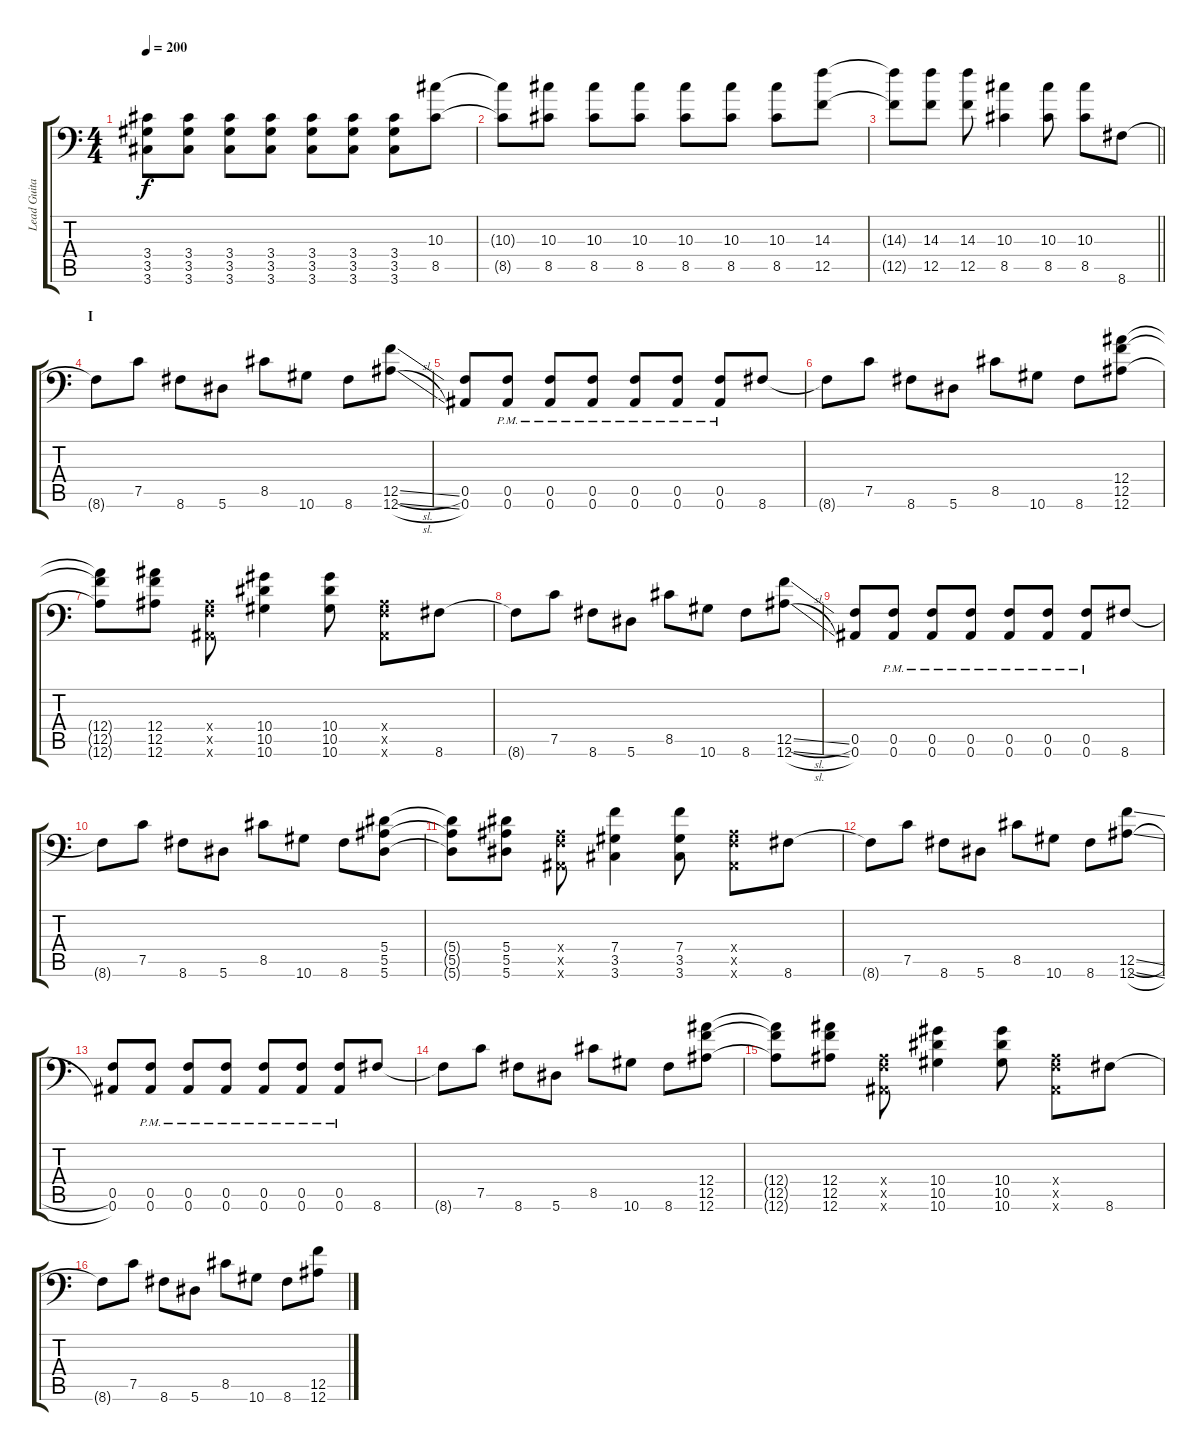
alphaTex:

\track ("Lead Guitar: Michael Bujaki" "Lead Guita") {instrument overdrivenguitar}
\staff {score tabs}
\tuning (C4 G3 Eb3 Bb2 F2 Bb1) {hide}
\ts (4 4)
\tempo 200
\clef f4
\ks c
(3.4{t} 3.5{t} 3.6{t}).8{dy f} (3.4 3.5 3.6).8 (3.4 3.5 3.6).8 (3.4 3.5 3.6).8 (3.4 3.5 3.6).8 (3.4 3.5 3.6).8 (3.4 3.5 3.6).8 (10.3 8.5).8 |
(10.3{t} 8.5{t}).8 (10.3 8.5).8 (10.3 8.5).8 (10.3 8.5).8 (10.3 8.5).8 (10.3 8.5).8 (10.3 8.5).8 (14.3 12.5).8 |
\barLineRight lightlight
(14.3{t} 12.5{t}).8 (14.3 12.5).8 (14.3 12.5).8 (10.3 8.5).4 (10.3 8.5).8 (10.3 8.5).8 8.6.8 |
\section ("" "I")
8.6{t}.8 7.5.8 8.6.8 5.6.8 8.5.8 10.6.8 8.6.8 (12.5{sl} 12.6{sl}).8 |
(0.5 0.6).8 (0.5{pm} 0.6{pm}).8 (0.5{pm} 0.6{pm}).8 (0.5{pm} 0.6{pm}).8 (0.5{pm} 0.6{pm}).8 (0.5{pm} 0.6{pm}).8 (0.5{pm} 0.6{pm}).8 8.6.8 |
8.6{t}.8 7.5.8 8.6.8 5.6.8 8.5.8 10.6.8 8.6.8 (12.4 12.5 12.6).8 |
(12.4{t} 12.5{t} 12.6{t}).8 (12.4 12.5 12.6).8 (0.4{x} 0.5{x} 0.6{x}).8 (10.4 10.5 10.6).4 (10.4 10.5 10.6).8 (0.4{x} 0.5{x} 0.6{x}).8 8.6.8 |
8.6{t}.8 7.5.8 8.6.8 5.6.8 8.5.8 10.6.8 8.6.8 (12.5{sl} 12.6{sl}).8 |
(0.5 0.6).8 (0.5{pm} 0.6{pm}).8 (0.5{pm} 0.6{pm}).8 (0.5{pm} 0.6{pm}).8 (0.5{pm} 0.6{pm}).8 (0.5{pm} 0.6{pm}).8 (0.5{pm} 0.6{pm}).8 8.6.8 |
8.6{t}.8 7.5.8 8.6.8 5.6.8 8.5.8 10.6.8 8.6.8 (5.4 5.5 5.6).8 |
(5.4{t} 5.5{t} 5.6{t}).8 (5.4 5.5 5.6).8 (0.4{x} 0.5{x} 0.6{x}).8 (7.4 3.5 3.6).4 (7.4 3.5 3.6).8 (0.4{x} 0.5{x} 0.6{x}).8 8.6.8 |
8.6{t}.8 7.5.8 8.6.8 5.6.8 8.5.8 10.6.8 8.6.8 (12.5{sl} 12.6{sl}).8 |
(0.5 0.6).8 (0.5{pm} 0.6{pm}).8 (0.5{pm} 0.6{pm}).8 (0.5{pm} 0.6{pm}).8 (0.5{pm} 0.6{pm}).8 (0.5{pm} 0.6{pm}).8 (0.5{pm} 0.6{pm}).8 8.6.8 |
8.6{t}.8 7.5.8 8.6.8 5.6.8 8.5.8 10.6.8 8.6.8 (12.4 12.5 12.6).8 |
(12.4{t} 12.5{t} 12.6{t}).8 (12.4 12.5 12.6).8 (0.4{x} 0.5{x} 0.6{x}).8 (10.4 10.5 10.6).4 (10.4 10.5 10.6).8 (0.4{x} 0.5{x} 0.6{x}).8 8.6.8 |
8.6{t}.8 7.5.8 8.6.8 5.6.8 8.5.8 10.6.8 8.6.8 (12.5{sl} 12.6{sl}).8
